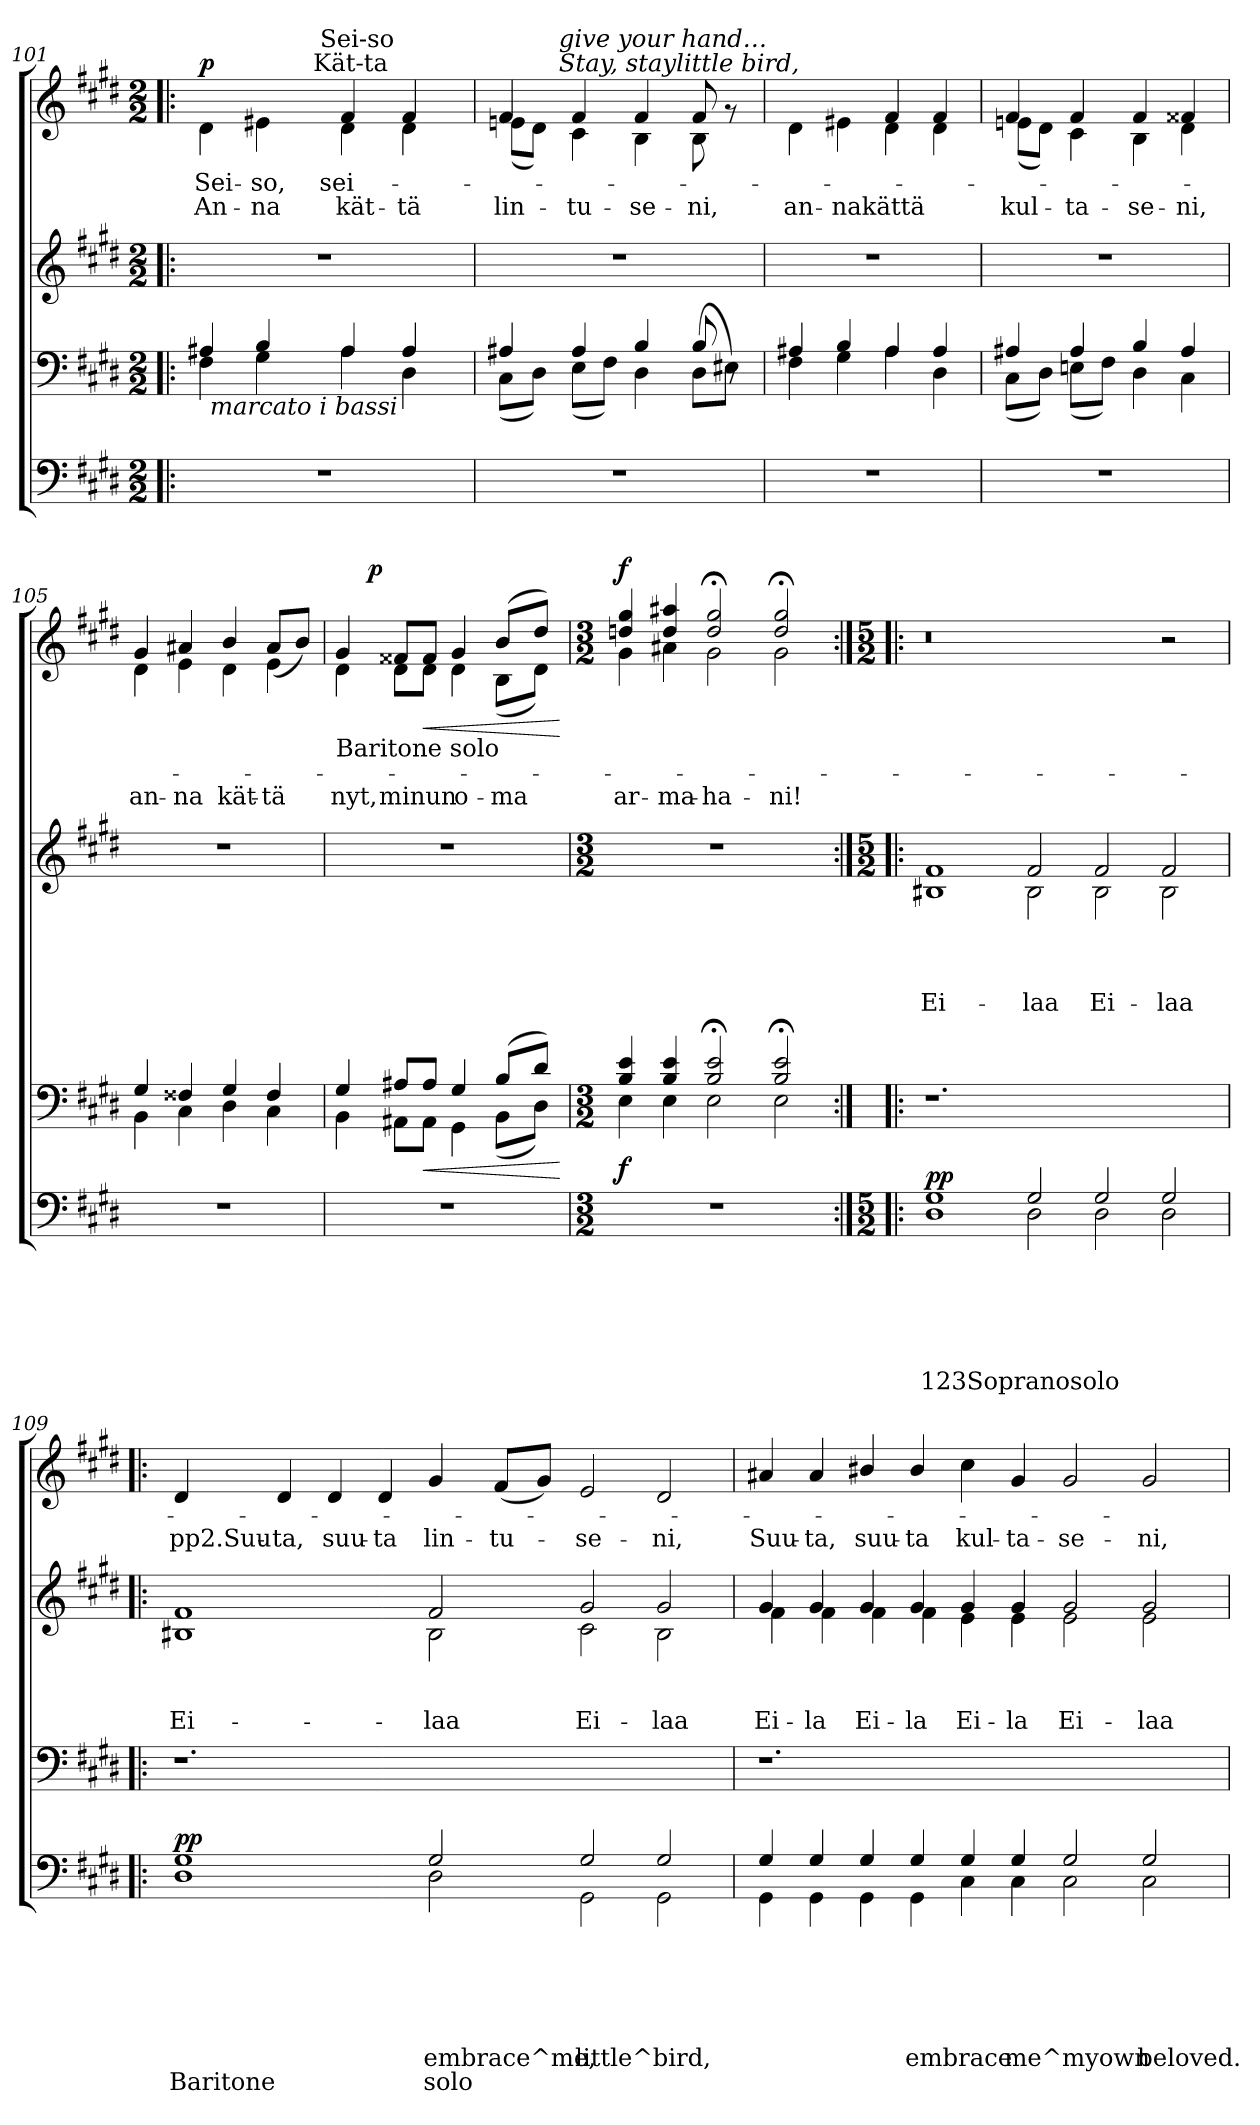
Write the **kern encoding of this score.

**kern	**text	**text	**text	**text	**text	**text	**text	**dynam	**kern	**dynam	**kern	**text	**text	**text	**text	**kern	**text	**text	**dynam
*part4	*part4	*part4	*part4	*part4	*part4	*part4	*part4	*part4	*part3	*part3	*part2	*part2	*part2	*part2	*part2	*part1	*part1	*part1	*part1
*staff4	*staff4	*staff4	*staff4	*staff4	*staff4	*staff4	*staff4	*staff4	*staff3	*staff3	*staff2	*staff2	*staff2	*staff2	*staff2	*staff1	*staff1	*staff1	*staff1
*clefF4	*	*	*	*	*	*	*	*	*clefF4	*	*clefG2	*	*	*	*	*clefG2	*	*	*
*k[f#c#g#d#]	*	*	*	*	*	*	*	*	*k[f#c#g#d#]	*	*k[f#c#g#d#]	*	*	*	*	*k[f#c#g#d#]	*	*	*
*E:	*	*	*	*	*	*	*	*	*E:	*	*E:	*	*	*	*	*E:	*	*	*
*M2/2	*	*	*	*	*	*	*	*	*M2/2	*	*M2/2	*	*	*	*	*M2/2	*	*	*
=101!|:	=101!|:	=101!|:	=101!|:	=101!|:	=101!|:	=101!|:	=101!|:	=101!|:	=101!|:	=101!|:	=101!|:	=101!|:	=101!|:	=101!|:	=101!|:	=101!|:	=101!|:	=101!|:	=101!|:
*	*	*	*	*	*	*	*	*	*^	*	*	*	*	*	*	*	*	*	*
!	!	!	!	!	!	!	!	!	!	!	!	!	!	!	!	!	!	!LO:LY:b	!LO:LY:b	!LO:DY:a
*	*	*	*	*	*	*	*	*	*	*^	*	*	*	*	*	*	*^	*	*	*
*	*	*	*	*	*	*	*	*	*	*	*	*	*	*	*	*	*	*	*^	*	*	*
*	*	*	*	*	*	*	*	*	*	*	*	*	*	*	*	*	*	*	*	*^	*	*	*
1r	.	.	.	.	.	.	.	.	4A#X/	4F#\	48ryy	.	1r	.	.	.	.	4d#\	2ryy	3ryy	4..ryy	Sei-	An-	p
!	!	!	!	!	!	!	!	!	!	!	!LO:TX:b:i:t=marcato i bassi	!	!	!	!	!	!	!	!	!	!	!	!	!
.	.	.	.	.	.	.	.	.	.	.	3%2ryy	.	.	.	.	.	.	.	.	.	.	.	.	.
!	!	!	!	!	!	!	!	!	!	!	!	!	!	!	!	!	!	!	!	!	!	!LO:LY:b	!LO:LY:b	!
.	.	.	.	.	.	.	.	.	4B/	4G#\	.	.	.	.	.	.	.	4e#X\	.	.	.	-so,	-na	.
.	.	.	.	.	.	.	.	.	.	.	.	.	.	.	.	.	.	.	.	12ryy	.	.	.	.
.	.	.	.	.	.	.	.	.	.	.	.	.	.	.	.	.	.	.	.	96ryy	.	.	.	.
!	!	!	!	!	!	!	!	!	!	!	!	!	!	!	!	!	!	!	!	!LO:TX:a:t=Kät-ta	!	!	!	!
.	.	.	.	.	.	.	.	.	.	.	.	.	.	.	.	.	.	.	.	3ryy	.	.	.	.
!	!	!	!	!	!	!	!	!	!	!	!	!	!	!	!	!	!	!	!	!	!LO:TX:a:t=Sei-so	!	!	!
.	.	.	.	.	.	.	.	.	.	.	.	.	.	.	.	.	.	.	.	.	2ryy	.	.	.
!	!	!	!	!	!	!	!	!	!	!	!	!	!	!	!	!	!	!	!	!	!	!LO:LY:b	!LO:LY:b	!
.	.	.	.	.	.	.	.	.	4A#/	4A#\	.	.	.	.	.	.	.	4f#/	4d#\	.	.	sei-	kät-	.
.	.	.	.	.	.	.	.	.	.	.	6...ryy	.	.	.	.	.	.	.	.	.	.	.	.	.
!	!	!	!	!	!	!	!	!	!	!	!	!	!	!	!	!	!	!	!	!	!	!	!LO:LY:b	!
.	.	.	.	.	.	.	.	.	4A#/	4D#\	.	.	.	.	.	.	.	4f#/	4d#\	.	.	.	-tä	.
.	.	.	.	.	.	.	.	.	.	.	.	.	.	.	.	.	.	.	.	6ryy	.	.	.	.
.	.	.	.	.	.	.	.	.	.	.	.	.	.	.	.	.	.	.	.	24..ryy	.	.	.	.
.	.	.	.	.	.	.	.	.	.	.	.	.	.	.	.	.	.	.	.	.	16ryy	.	.	.
=102	=102	=102	=102	=102	=102	=102	=102	=102	=102	=102	=102	=102	=102	=102	=102	=102	=102	=102	=102	=102	=102	=102	=102	=102
!	!	!	!	!	!	!	!	!	!	!	!	!	!	!	!	!	!	!	!	!	!	!	!LO:LY:b	!
*	*	*	*	*	*	*	*	*	*	*v	*v	*	*	*	*	*	*	*	*	*v	*v	*	*	*
1r	.	.	.	.	.	.	.	.	4A#X/	(<8C#\L	.	1r	.	.	.	.	4f#/	(<8en\L	8..ryy	.	lin-	.
.	.	.	.	.	.	.	.	.	.	8D#\J)	.	.	.	.	.	.	.	8d#\J)	.	.	.	.
!	!	!	!	!	!	!	!	!	!	!	!	!	!	!	!	!	!	!	!LO:TX:a:i:t=Stay, staylittle bird,	!	!	!
!	!	!	!	!	!	!	!	!	!	!	!	!	!	!	!	!	!	!	!LO:TX:a:i:t=give your hand…	!	!	!
.	.	.	.	.	.	.	.	.	.	.	.	.	.	.	.	.	.	.	2ryy	.	.	.
!	!	!	!	!	!	!	!	!	!	!	!	!	!	!	!	!	!	!	!	!	!LO:LY:b	!
.	.	.	.	.	.	.	.	.	4A#/	(<8E\L	.	.	.	.	.	.	4f#/	4c#\	.	.	-tu-	.
.	.	.	.	.	.	.	.	.	.	8F#\J)	.	.	.	.	.	.	.	.	.	.	.	.
!	!	!	!	!	!	!	!	!	!	!	!	!	!	!	!	!	!	!	!	!	!LO:LY:b	!
.	.	.	.	.	.	.	.	.	4B/	4D#\	.	.	.	.	.	.	4f#/	4B\	.	.	-se-	.
.	.	.	.	.	.	.	.	.	.	.	.	.	.	.	.	.	.	.	4ryy	.	.	.
!	!	!	!	!	!	!	!	!	!	!	!	!	!	!	!	!	!	!	!	!	!LO:LY:b	!
.	.	.	.	.	.	.	.	.	(<8D#\L	8B/	.	.	.	.	.	.	8f#/	8B\	.	.	-ni,	.
.	.	.	.	.	.	.	.	.	8E#X\J)	8rC	.	.	.	.	.	.	8rf	8ryy	.	.	.	.
.	.	.	.	.	.	.	.	.	.	.	.	.	.	.	.	.	.	.	32ryy	.	.	.
=103	=103	=103	=103	=103	=103	=103	=103	=103	=103	=103	=103	=103	=103	=103	=103	=103	=103	=103	=103	=103	=103	=103
!	!	!	!	!	!	!	!	!	!	!	!	!	!	!	!	!	!	!	!	!	!LO:LY:b	!
*	*	*	*	*	*	*	*	*	*	*	*	*	*	*	*	*	*	*v	*v	*	*	*
1r	.	.	.	.	.	.	.	.	4A#X/	4F#\	.	1r	.	.	.	.	4d#\	2ryy	.	an-	.
!	!	!	!	!	!	!	!	!	!	!	!	!	!	!	!	!	!	!	!	!LO:LY:b	!
.	.	.	.	.	.	.	.	.	4B/	4G#\	.	.	.	.	.	.	4e#X\	.	.	-nakättä	.
.	.	.	.	.	.	.	.	.	4A#/	4A#\	.	.	.	.	.	.	4f#/	4d#\	.	.	.
.	.	.	.	.	.	.	.	.	4A#/	4D#\	.	.	.	.	.	.	4f#/	4d#\	.	.	.
!!LO:PB:g=z	!!
=104	=104	=104	=104	=104	=104	=104	=104	=104	=104	=104	=104	=104	=104	=104	=104	=104	=104	=104	=104	=104	=104
!	!	!	!	!	!	!	!	!	!	!	!	!	!	!	!	!	!	!	!	!LO:LY:b	!
1r	.	.	.	.	.	.	.	.	4A#X/	(<8C#\L	.	1r	.	.	.	.	4f#/	(<8en\L	.	kul-	.
.	.	.	.	.	.	.	.	.	.	8D#\J)	.	.	.	.	.	.	.	8d#\J)	.	.	.
!	!	!	!	!	!	!	!	!	!	!	!	!	!	!	!	!	!	!	!	!LO:LY:b	!
.	.	.	.	.	.	.	.	.	4A#/	(<8En\L	.	.	.	.	.	.	4f#/	4c#\	.	-ta-	.
.	.	.	.	.	.	.	.	.	.	8F#\J)	.	.	.	.	.	.	.	.	.	.	.
!	!	!	!	!	!	!	!	!	!	!	!	!	!	!	!	!	!	!	!	!LO:LY:b	!
.	.	.	.	.	.	.	.	.	4B/	4D#\	.	.	.	.	.	.	4f#/	4B\	.	-se-	.
!	!	!	!	!	!	!	!	!	!	!	!	!	!	!	!	!	!	!	!	!LO:LY:b	!
.	.	.	.	.	.	.	.	.	4A#/	4C#\	.	.	.	.	.	.	4f##X/	4d#\	.	-ni,	.
=105	=105	=105	=105	=105	=105	=105	=105	=105	=105	=105	=105	=105	=105	=105	=105	=105	=105	=105	=105	=105	=105
!	!	!	!	!	!	!	!	!	!	!	!	!	!	!	!	!	!	!	!	!LO:LY:b	!
1r	.	.	.	.	.	.	.	.	4G#/	4BB\	.	1r	.	.	.	.	4g#/	4d#\	.	an-	.
!	!	!	!	!	!	!	!	!	!	!	!	!	!	!	!	!	!	!	!	!LO:LY:b	!
.	.	.	.	.	.	.	.	.	4F##X/	4C#\	.	.	.	.	.	.	4a#X/	4e\	.	-na	.
!	!	!	!	!	!	!	!	!	!	!	!	!	!	!	!	!	!	!	!	!LO:LY:b	!
.	.	.	.	.	.	.	.	.	4G#/	4D#\	.	.	.	.	.	.	4b/	4d#\	.	kät-	.
!	!	!	!	!	!	!	!	!	!	!	!	!	!	!	!	!	!	!	!	!LO:LY:b	!
.	.	.	.	.	.	.	.	.	4F##/	4C#\	.	.	.	.	.	.	4e\	(>8a#/L	.	-tä	.
.	.	.	.	.	.	.	.	.	.	.	.	.	.	.	.	.	.	8b/J)	.	.	.
=106	=106	=106	=106	=106	=106	=106	=106	=106	=106	=106	=106	=106	=106	=106	=106	=106	=106	=106	=106	=106	=106
!	!	!	!	!	!	!	!	!	!	!	!	!	!	!	!	!	!LO:TX:b:t=Baritone solo	!	!	!	!
!	!	!	!	!	!	!	!	!	!	!	!	!	!	!	!	!	!	!	!	!LO:LY:b	!
*	*	*	*	*	*	*	*	*	*	*	*	*	*	*	*	*	*	*^	*	*	*
1r	.	.	.	.	.	.	.	.	4G#/	4BB\	.	1r	.	.	.	.	4g#/	4d#\	12..ryy	.	nyt,	.
!	!	!	!	!	!	!	!	!	!	!	!	!	!	!	!	!	!	!	!	!	!	!LO:DY:a
.	.	.	.	.	.	.	.	.	.	.	.	.	.	.	.	.	.	.	3%2ryy	.	.	p
!	!	!	!	!	!	!	!	!	!	!	!	!	!	!	!	!	!	!	!	!	!LO:LY:b	!
.	.	.	.	.	.	.	.	.	8A#X/L	8AA#X\L	.	.	.	.	.	.	8f##X/L	8d#\L	.	.	minun	.
!	!	!	!	!	!	!	!	!	!	!	!LO:HP:b	!	!	!	!	!	!	!	!	!	!	!LO:HP:b
.	.	.	.	.	.	.	.	.	8A#/J	8AA#\J	<	.	.	.	.	.	8f##/J	8d#\J	.	.	.	<
!	!	!	!	!	!	!	!	!	!	!	!	!	!	!	!	!	!	!	!	!	!LO:LY:b	!
.	.	.	.	.	.	.	.	.	4G#/	4GG#\	.	.	.	.	.	.	4g#/	4d#\	.	.	o-	.
!	!	!	!	!	!	!	!	!	!	!	!	!	!	!	!	!	!	!	!	!	!LO:LY:b	!
.	.	.	.	.	.	.	.	.	(>8B/L	(<8BB\L	.	.	.	.	.	.	(>8b/L	(<8B\L	.	.	-ma	.
.	.	.	.	.	.	.	.	.	.	.	.	.	.	.	.	.	.	.	6ryy	.	.	.
.	.	.	.	.	.	.	.	.	8d#/J)	8D#\J)	.	.	.	.	.	.	8dd#/J)	8d#\J)	.	.	.	.
.	.	.	.	.	.	.	.	.	.	.	.	.	.	.	.	.	.	.	48ryy	.	.	.
*	*	*	*	*	*	*	*	*	*v	*v	*	*	*	*	*	*	*	*	*	*	*	*
.	.	.	.	.	.	.	.	.	.	[	.	.	.	.	.	.	.	.	.	.	[
*	*	*	*	*	*	*	*	*	*	*	*	*	*	*	*	*v	*v	*v	*	*	*
=107	=107	=107	=107	=107	=107	=107	=107	=107	=107	=107	=107	=107	=107	=107	=107	=107	=107	=107	=107
*M3/2	*	*	*	*	*	*	*	*	*M3/2	*	*M3/2	*	*	*	*	*M3/2	*	*	*
*	*	*	*	*	*	*	*	*	*^	*	*	*	*	*	*	*^	*	*	*
*	*	*	*	*	*	*	*	*	*	*	*	*	*	*	*	*	*	*^	*	*	*
!	!	!	!	!	!	!	!	!	!	!	!LO:DY:b	!	!	!	!	!	!	!	!	!	!LO:LY:b	!LO:DY:a
*	*	*	*	*	*	*	*	*	*	*	*	*	*	*	*	*	*	*v	*v	*	*	*
1.r	.	.	.	.	.	.	.	.	4B/ 4e/	4E\	f	1.r	.	.	.	.	4ddn/ 4gg#/	4g#\	.	ar-	f
!	!	!	!	!	!	!	!	!	!	!	!	!	!	!	!	!	!	!	!	!LO:LY:b	!
.	.	.	.	.	.	.	.	.	4B/ 4e/	4E\	.	.	.	.	.	.	4dd/ 4aa#X/	4a#X\	.	-ma-	.
!	!	!	!	!	!	!	!	!	!	!	!	!	!	!	!	!	!	!	!	!LO:LY:b	!
.	.	.	.	.	.	.	.	.	2B/;< 2e/;<	2E\	.	.	.	.	.	.	2dd/;< 2gg#/;<	2g#\	.	-ha-	.
!	!	!	!	!	!	!	!	!	!	!	!	!	!	!	!	!	!	!	!	!LO:LY:b	!
.	.	.	.	.	.	.	.	.	2B/;< 2e/;<	2E\	.	.	.	.	.	.	2dd/;< 2gg#/;<	2g#\	.	-ni!	.
*	*	*	*	*	*	*	*	*	*v	*v	*	*	*	*	*	*	*v	*v	*	*	*
!!LO:PB:g=z
=108:|!|:	=108:|!|:	=108:|!|:	=108:|!|:	=108:|!|:	=108:|!|:	=108:|!|:	=108:|!|:	=108:|!|:	=108:|!|:	=108:|!|:	=108:|!|:	=108:|!|:	=108:|!|:	=108:|!|:	=108:|!|:	=108:|!|:	=108:|!|:	=108:|!|:	=108:|!|:
*M5/2	*	*	*	*	*	*	*	*	*	*	*M5/2	*	*	*	*	*M5/2	*	*	*
*	*	*	*	*	*	*	*	*	*^	*	*	*	*	*	*	*^	*	*	*
!	!	!	!	!	!	!LO:LY:b	!	!LO:DY:b	!	!	!	!	!	!	!	!LO:LY:b	!	!	!	!	!
*^	*	*	*	*	*	*	*	*	*v	*v	*	*^	*	*	*	*	*v	*v	*	*	*
1D# 1G#	1ryy	.	.	.	.	.	123Sopranosolo	.	pp	1.r	.	1B#X 1f#	1ryy	.	.	.	Ei-	0r	.	.	.
!	!	!	!	!	!	!	!	!	!	!	!	!	!	!	!	!	!LO:LY:b	!	!	!	!
2G#/	2D#\	.	.	.	.	.	.	.	.	.	.	2f#/	2B#\	.	.	.	-laa	.	.	.	.
!	!	!	!	!	!	!	!	!	!	!	!	!	!	!	!	!	!LO:LY:b	!	!	!	!
2G#/	2D#\	.	.	.	.	.	.	.	.	1ryy	.	2f#/	2B#\	.	.	.	Ei-	.	.	.	.
!	!	!	!	!	!	!	!	!	!	!	!	!	!	!	!	!	!LO:LY:b	!	!	!	!
2G#/	2D#\	.	.	.	.	.	.	.	.	.	.	2f#/	2B#\	.	.	.	-laa	2r	.	.	.
=109!|:	=109!|:	=109!|:	=109!|:	=109!|:	=109!|:	=109!|:	=109!|:	=109!|:	=109!|:	=109!|:	=109!|:	=109!|:	=109!|:	=109!|:	=109!|:	=109!|:	=109!|:	=109!|:	=109!|:	=109!|:	=109!|:
!	!	!	!	!	!	!	!	!LO:LY:b	!LO:DY:b	!	!	!	!	!	!	!LO:LY:b	!	!	!	!LO:LY:b	!
1D# 1G#	1ryy	.	.	.	.	.	.	Baritone	pp	1.r	.	1B#X 1f#	1ryy	.	.	Ei-	.	4d#/	.	pp2.Suu-	.
!	!	!	!	!	!	!	!	!	!	!	!	!	!	!	!	!	!	!	!	!LO:LY:b	!
.	.	.	.	.	.	.	.	.	.	.	.	.	.	.	.	.	.	4d#/	.	-ta,	.
!	!	!	!	!	!	!	!	!	!	!	!	!	!	!	!	!	!	!	!	!LO:LY:b	!
.	.	.	.	.	.	.	.	.	.	.	.	.	.	.	.	.	.	4d#/	.	suu-	.
!	!	!	!	!	!	!	!	!	!	!	!	!	!	!	!	!	!	!	!	!LO:LY:b	!
.	.	.	.	.	.	.	.	.	.	.	.	.	.	.	.	.	.	4d#/	.	-ta	.
!	!	!	!	!	!	!	!LO:LY:b	!LO:LY:b	!	!	!	!	!	!	!	!LO:LY:b	!	!	!	!LO:LY:b	!
2G#/	2D#\	.	.	.	.	.	embrace^me,	solo	.	.	.	2f#/	2B#\	.	.	-laa	.	4g#/	.	lin-	.
!	!	!	!	!	!	!	!	!	!	!	!	!	!	!	!	!	!	!	!	!LO:LY:b	!
.	.	.	.	.	.	.	.	.	.	.	.	.	.	.	.	.	.	(<8f#/L	.	-tu-	.
.	.	.	.	.	.	.	.	.	.	.	.	.	.	.	.	.	.	8g#/J)	.	.	.
!	!	!	!	!	!	!	!LO:LY:b	!	!	!	!	!	!	!	!	!LO:LY:b	!	!	!	!LO:LY:b	!
2G#/	2GG#\	.	.	.	.	.	little^bird,	.	.	1ryy	.	2g#/	2c#\	.	.	Ei-	.	2e/	.	-se-	.
!	!	!	!	!	!	!	!	!	!	!	!	!	!	!	!	!LO:LY:b	!	!	!	!LO:LY:b	!
2G#/	2GG#\	.	.	.	.	.	.	.	.	.	.	2g#/	2B#\	.	.	-laa	.	2d#/	.	-ni,	.
!!LO:LB:g=z
=110	=110	=110	=110	=110	=110	=110	=110	=110	=110	=110	=110	=110	=110	=110	=110	=110	=110	=110	=110	=110	=110
!	!	!	!	!	!	!	!	!	!	!	!	!	!	!	!	!LO:LY:b	!	!	!	!LO:LY:b	!
4G#/	4GG#\	.	.	.	.	.	.	.	.	1.r	.	4g#/	4f#\	.	.	Ei-	.	4a#X/	.	Suu-	.
!	!	!	!	!	!	!	!	!	!	!	!	!	!	!	!	!LO:LY:b	!	!	!	!LO:LY:b	!
4G#/	4GG#\	.	.	.	.	.	.	.	.	.	.	4g#/	4f#\	.	.	-la	.	4a#/	.	-ta,	.
!	!	!	!	!	!	!	!	!	!	!	!	!	!	!	!	!LO:LY:b	!	!	!	!LO:LY:b	!
4G#/	4GG#\	.	.	.	.	.	.	.	.	.	.	4g#/	4f#\	.	.	Ei-	.	4b#X/	.	suu-	.
!	!	!	!	!	!	!	!LO:LY:b	!	!	!	!	!	!	!	!	!LO:LY:b	!	!	!	!LO:LY:b	!
4G#/	4GG#\	.	.	.	.	.	embrace	.	.	.	.	4g#/	4f#\	.	.	-la	.	4b#/	.	-ta	.
!	!	!	!	!	!	!	!	!	!	!	!	!	!	!	!	!LO:LY:b	!	!	!	!LO:LY:b	!
4G#/	4C#\	.	.	.	.	.	.	.	.	.	.	4g#/	4e\	.	.	Ei-	.	4cc#\	.	kul-	.
!	!	!	!	!	!	!	!LO:LY:b	!	!	!	!	!	!	!	!	!LO:LY:b	!	!	!	!LO:LY:b	!
4G#/	4C#\	.	.	.	.	.	me^myown	.	.	.	.	4g#/	4e\	.	.	-la	.	4g#/	.	-ta-	.
!	!	!	!	!	!	!	!	!	!	!	!	!	!	!	!	!LO:LY:b	!	!	!	!LO:LY:b	!
2G#/	2C#\	.	.	.	.	.	.	.	.	1ryy	.	2g#/	2e\	.	.	Ei-	.	2g#/	.	-se-	.
!	!	!	!	!	!	!	!LO:LY:b	!	!	!	!	!	!	!	!	!LO:LY:b	!	!	!	!LO:LY:b	!
2G#/	2C#\	.	.	.	.	.	beloved.	.	.	.	.	2g#/	2e\	.	.	-laa	.	2g#/	.	-ni,	.
*v	*v	*	*	*	*	*	*	*	*	*	*	*v	*v	*	*	*	*	*	*	*	*
=	=	=	=	=	=	=	=	=	=	=	=	=	=	=	=	=	=	=	=
*-	*-	*-	*-	*-	*-	*-	*-	*-	*-	*-	*-	*-	*-	*-	*-	*-	*-	*-	*-
